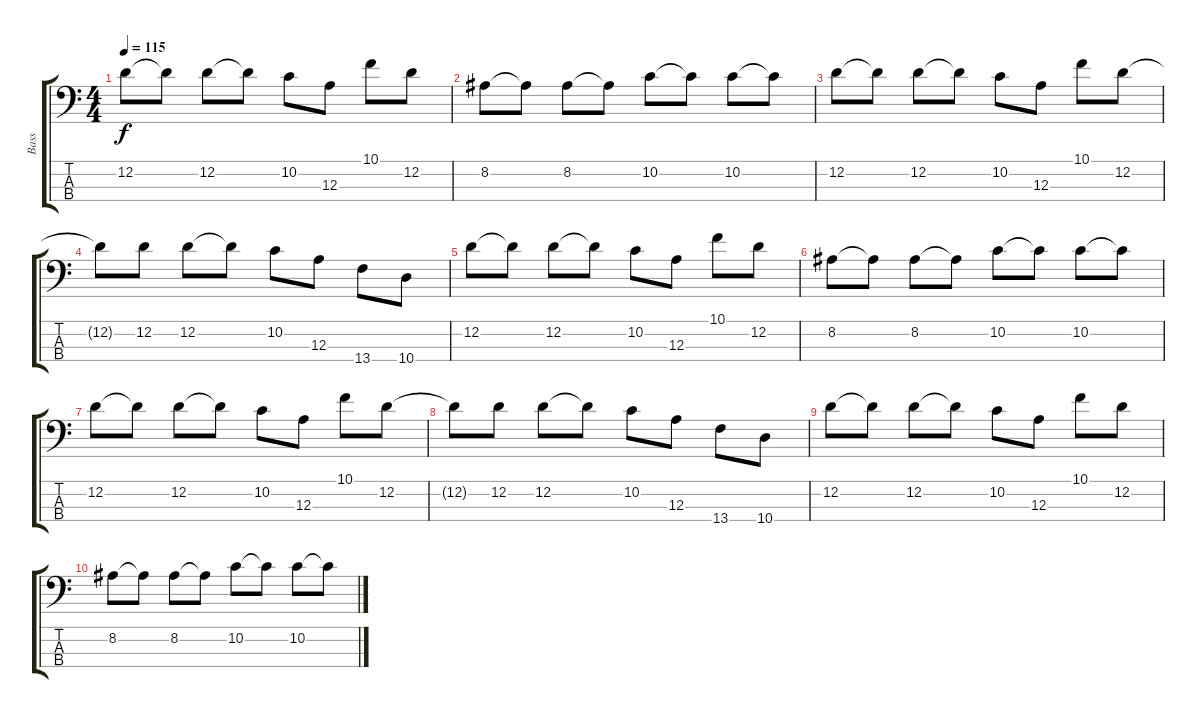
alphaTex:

\track ("Bass" "Bass") {instrument electricbassfinger}
\staff {score tabs}
\tuning (G2 D2 A1 E1) {hide}
\ts (4 4)
\tempo 115
\clef f4
\ks c
12.2.8{dy f} 12.2{t}.8 12.2.8 12.2{t}.8 10.2.8 12.3.8 10.1.8 12.2.8 |
8.2.8 8.2{t}.8 8.2.8 8.2{t}.8 10.2.8 10.2{t}.8 10.2.8 10.2{t}.8 |
12.2.8 12.2{t}.8 12.2.8 12.2{t}.8 10.2.8 12.3.8 10.1.8 12.2.8 |
12.2{t}.8 12.2.8 12.2.8 12.2{t}.8 10.2.8 12.3.8 13.4.8 10.4.8 |
12.2.8 12.2{t}.8 12.2.8 12.2{t}.8 10.2.8 12.3.8 10.1.8 12.2.8 |
8.2.8 8.2{t}.8 8.2.8 8.2{t}.8 10.2.8 10.2{t}.8 10.2.8 10.2{t}.8 |
12.2.8 12.2{t}.8 12.2.8 12.2{t}.8 10.2.8 12.3.8 10.1.8 12.2.8 |
12.2{t}.8 12.2.8 12.2.8 12.2{t}.8 10.2.8 12.3.8 13.4.8 10.4.8 |
12.2.8 12.2{t}.8 12.2.8 12.2{t}.8 10.2.8 12.3.8 10.1.8 12.2.8 |
8.2.8 8.2{t}.8 8.2.8 8.2{t}.8 10.2.8 10.2{t}.8 10.2.8 10.2{t}.8
